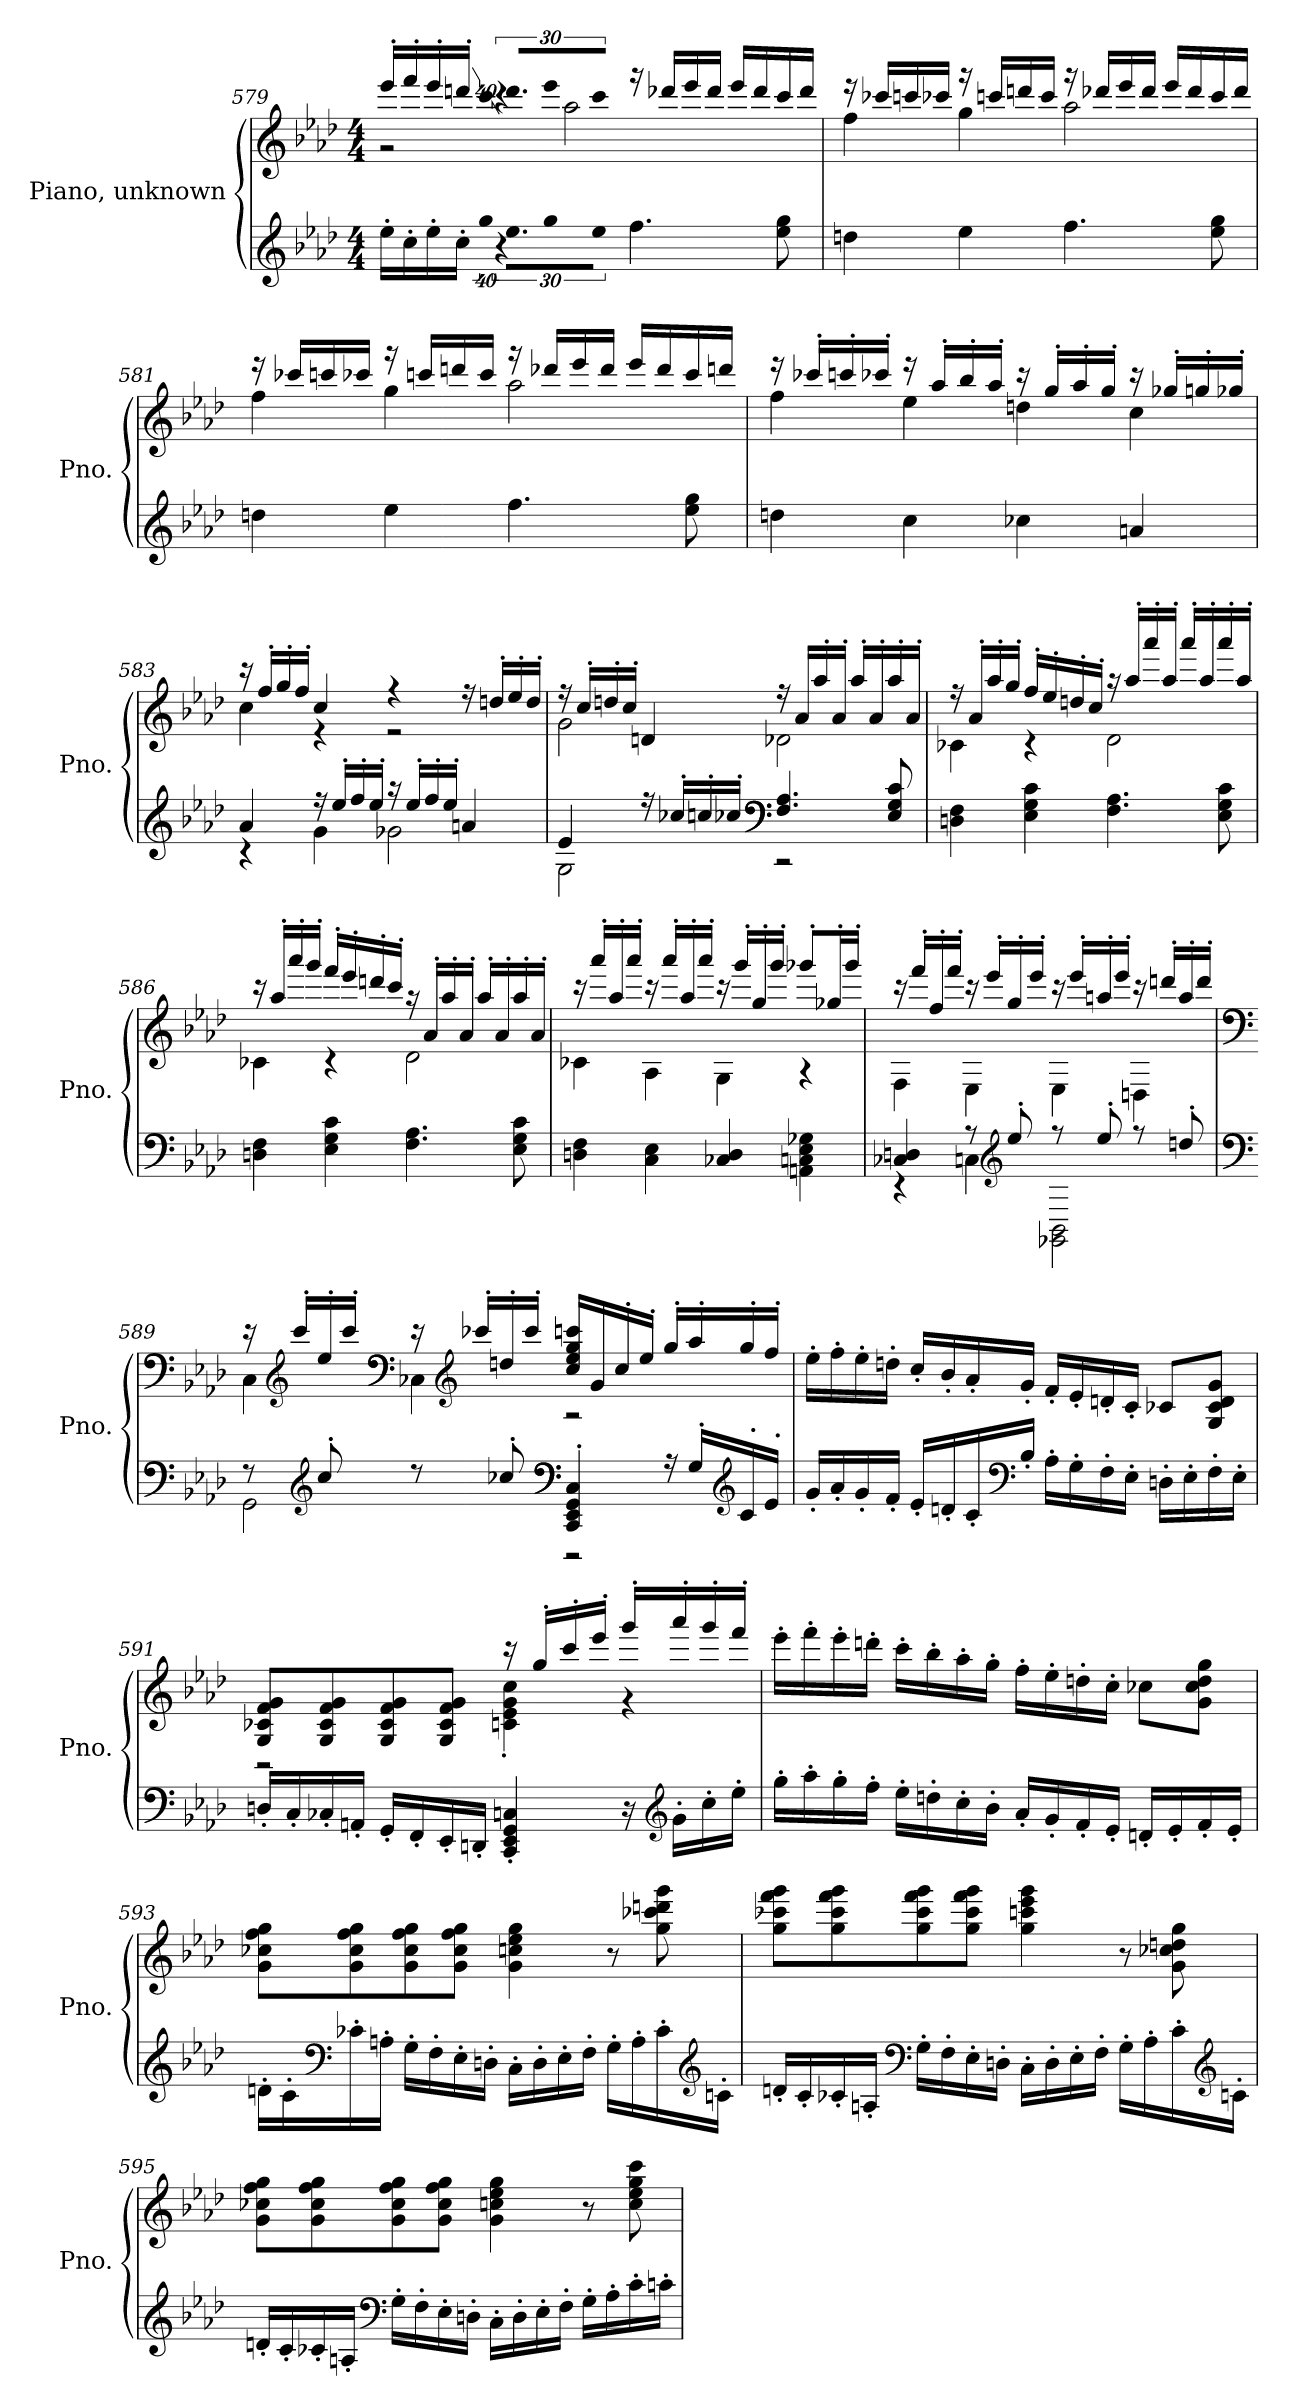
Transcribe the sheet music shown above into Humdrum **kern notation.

**kern	**kern
*part1	*part1
*staff2	*staff1
*I"Piano, unknown	*
*I'Pno.	*
!!LO:LB:g=z
*clefG2	*clefG2
*k[b-e-a-d-]	*k[b-e-a-d-]
*M4/4	*M4/4
=579	=579
*	*^
16ee-'\LL	16eee-'/LL	2r
16cc'\	16fff'/	.
16ee-'\	16eee-'/	.
16cc'\JJ	16dddn'/JJ	.
!LO:N:vis=32	!LO:N:vis=32	!
640%23gg\	640%23ccc/	.
!LO:N:vis=64	!LO:N:vis=64	!
960%17r	960%17r	.
!LO:N:vis=32.	!LO:N:vis=32.	!
1920%103ee-\KLL	1920%103ddd/KLL	.
!LO:N:vis=16	!LO:N:vis=16	!
1920%137gg\	1920%137eee-/	.
!LO:N:vis=16	!LO:N:vis=16	!
1920%137ee-\JJ	1920%137ccc/JJ	.
4.ff\	16r	2aa-\
.	16ddd-X/LL	.
.	16eee-/	.
.	16ddd-/JJ	.
.	16eee-/LL	.
.	16ddd-/	.
8ee-\ 8gg\	16ccc/	.
.	16ddd-/JJ	.
!!LO:LB:g=z	!!
=580	=580	=580
4ddn\	16r	4ff\
.	16ccc-X/LL	.
.	16cccn/	.
.	16ccc-X/JJ	.
4ee-\	16r	4gg\
.	16cccn/LL	.
.	16dddn/	.
.	16ccc/JJ	.
4.ff\	16r	2aa-\
.	16ddd-X/LL	.
.	16eee-/	.
.	16ddd-/JJ	.
.	16eee-/LL	.
.	16ddd-/	.
8ee-\ 8gg\	16ccc/	.
.	16ddd-/JJ	.
!!LO:LB:g=z	!!
=581	=581	=581
4ddn\	16r	4ff\
.	16ccc-X/LL	.
.	16cccn/	.
.	16ccc-X/JJ	.
4ee-\	16r	4gg\
.	16cccn/LL	.
.	16dddn/	.
.	16ccc/JJ	.
4.ff\	16r	2aa-\
.	16ddd-X/LL	.
.	16eee-/	.
.	16ddd-/JJ	.
.	16eee-/LL	.
.	16ddd-/	.
8ee-\ 8gg\	16ccc/	.
.	16dddn/JJ	.
!!LO:LB:g=z	!!
=582	=582	=582
4ddn\	16r	4ff\
.	16ccc-X'/LL	.
.	16cccn'/	.
.	16ccc-X'/JJ	.
4cc\	16r	4ee-\
.	16aa-'/LL	.
.	16bb-'/	.
.	16aa-'/JJ	.
4cc-X\	16r	4ddn\
.	16gg'/LL	.
.	16aa-'/	.
.	16gg'/JJ	.
4an/	16r	4cc\
.	16gg-X'/LL	.
.	16ggn'/	.
.	16gg-X'/JJ	.
=583	=583	=583
*^	*	*
4a-/	4r	16r	4cc\
.	.	16ff'/LL	.
.	.	16gg'/	.
.	.	16ff'/JJ	.
16r	4g\	4cc/	4r
16ee-'/LL	.	.	.
16ff'/	.	.	.
16ee-'/JJ	.	.	.
16r	2g-X\	4r	2r
16ee-'/LL	.	.	.
16ff'/	.	.	.
16ee-'/JJ	.	.	.
4an/	.	16r	.
.	.	16ddn'/LL	.
.	.	16ee-'/	.
.	.	16dd'/JJ	.
!!LO:LB:g=z	!!
=584	=584	=584	=584
4e-/	2G\	16r	2g\
.	.	16cc'/LL	.
.	.	16ddn'/	.
.	.	16cc'/JJ	.
16r	.	4dn/	.
16cc-X'/LL	.	.	.
16ccn'/	.	.	.
16cc-X'/JJ	.	.	.
*clefF4	*	*	*
4.F/ 4.A-/	2r	16r	2d-X\
.	.	16a-/LL	.
.	.	16aa-'/	.
.	.	16a-'/JJ	.
.	.	16aa-'/LL	.
.	.	16a-'/	.
8E-/ 8G/ 8c/	.	16aa-'/	.
.	.	16a-'/JJ	.
*v	*v	*	*
=585	=585	=585
4Dn\ 4F\	16r	4c-X\
.	16a-'/LL	.
.	16aa-'/	.
.	16gg'/JJ	.
4E-\ 4G\ 4c\	16ff'/LL	4r
.	16ee-'/	.
.	16ddn'/	.
.	16cc'/JJ	.
4.F\ 4.A-\	16r	2d-\
.	16aa-'/LL	.
.	16aaa-'/	.
.	16aa-'/JJ	.
.	16aaa-'/LL	.
.	16aa-'/	.
8E-\ 8G\ 8c\	16aaa-'/	.
.	16aa-'/JJ	.
!!LO:PB:g=z	!!
=586	=586	=586
4Dn\ 4F\	16r	4c-X\
.	16aa-'/LL	.
.	16aaa-'/	.
.	16ggg'/JJ	.
4E-\ 4G\ 4c\	16fff'/LL	4r
.	16eee-'/	.
.	16dddn'/	.
.	16ccc'/JJ	.
4.F\ 4.A-\	16r	2d-\
.	16a-'/LL	.
.	16aa-'/	.
.	16a-'/JJ	.
.	16aa-'/LL	.
.	16a-'/	.
8E-\ 8G\ 8c\	16aa-'/	.
.	16a-'/JJ	.
=587	=587	=587
4Dn\ 4F\	16r	4c-X\
.	16aaa-'/LL	.
.	16aa-'/	.
.	16aaa-'/JJ	.
4C\ 4E-\	16r	4A-\
.	16aaa-'/LL	.
.	16aa-'/	.
.	16aaa-'/JJ	.
4C-X/ 4D/	16r	4G\
.	16ggg'/LL	.
.	16gg'/	.
.	16ggg'/JJ	.
4AAn\ 4Cn\ 4E-\ 4G-X\	8ggg-X'/L	4r
.	16gg-X'/L	.
.	16ggg-'/JJ	.
!!LO:LB:g=z	!!
=588	=588	=588
*^	*	*
4C-X/ 4Dn/	4r	16r	4F\
.	.	16fff'/LL	.
.	.	16ff'/	.
.	.	16fff'/JJ	.
8r	4Cn\	16r	4E-\
.	.	16eee-'/LL	.
*clefG2	*	*	*
8ee-'/	.	16gg'/	.
.	.	16eee-'/JJ	.
8r	2GG-X\ 2BB-\	16r	4E-\
.	.	16eee-'/LL	.
8ee-'/	.	16aan'/	.
.	.	16eee-'/JJ	.
8r	.	16r	4Dn\
.	.	16dddn'/LL	.
8ddn'/	.	16aa'/	.
.	.	16ddd'/JJ	.
!!LO:LB:g=z	!!
=589	=589	=589	=589
*clefF4	*	*clefF4	*
8r	2GG\	16r	4C\
*	*	*clefG2	*
.	.	16ccc'/LL	.
*clefG2	*	*	*
8cc'/	.	16ee-'/	.
.	.	16ccc'/JJ	.
*	*	*clefF4	*
8r	.	16r	4C-X\
*	*	*clefG2	*
.	.	16ccc-X'/LL	.
8cc-X'/	.	16ddn'/	.
.	.	16ccc-'/JJ	.
*clefF4	*	*	*
4CC/' 4EE-/' 4GG/' 4C/'	2r	16cc/ 16ee-/ 16gg/ 16cccn/LL	2r
.	.	16g/	.
.	.	16cc'/	.
.	.	16ee-'/JJ	.
16r	.	16gg'/LL	.
16G'/LL	.	16aa-'/	.
*clefG2	*	*	*
16c'/	.	16gg'/	.
16e-'/JJ	.	16ff'/JJ	.
*v	*v	*	*
*	*v	*v
!!LO:LB:g=z
=590	=590
16g'/LL	16ee-'\LL
16a-'/	16ff'\
16g'/	16ee-'\
16f'/JJ	16ddn'\JJ
16e-'/LL	16cc'/LL
16dn'/	16b-'/
16c'/	16a-'/
*clefF4	*
16B-'/JJ	16g'/JJ
16A-'\LL	16f'/LL
16G'\	16e-'/
16F'\	16dn'/
16E-'\JJ	16c'/JJ
16Dn'\LL	8c-X/L
16E-'\	.
16F'\	8G/ 8c-/ 8d/ 8g/J
16E-'\JJ	.
=591	=591
*	*^
16Dn'/LL	8G/ 8c-X/ 8f/ 8g/L	2r
16C'/	.	.
16C-X'/	8G/ 8c-/ 8f/ 8g/	.
16AAn'/JJ	.	.
16GG'/LL	8G/ 8c-/ 8f/ 8g/	.
16FF'/	.	.
16EE-'/	8G/ 8c-/ 8f/ 8g/J	.
16DDn'/JJ	.	.
4CC/' 4EE-/' 4GG/' 4Cn/'	16r	4cn\' 4e-\' 4g\' 4cc\'
.	16gg'/LL	.
.	16ccc'/	.
.	16eee-'/JJ	.
16r	16ggg'/LL	4r
*clefG2	*	*
16g'\LL	16aaa-'/	.
16cc'\	16ggg'/	.
16ee-'\JJ	16fff'/JJ	.
*	*v	*v
!!LO:LB:g=z
=592	=592
16gg'\LL	16eee-'\LL
16aa-'\	16fff'\
16gg'\	16eee-'\
16ff'\JJ	16dddn'\JJ
16ee-'\LL	16ccc'\LL
16ddn'\	16bb-'\
16cc'\	16aa-'\
16b-'\JJ	16gg'\JJ
16a-'/LL	16ff'\LL
16g'/	16ee-'\
16f'/	16ddn'\
16e-'/JJ	16cc'\JJ
16dn'/LL	8cc-X\L
16e-'/	.
16f'/	8g\ 8cc-\ 8dd\ 8gg\J
16e-'/JJ	.
=593	=593
16dn'\LL	8g\ 8cc-X\ 8ff\ 8gg\L
16c'\	.
*clefF4	*
16c-X'\	8g\ 8cc-\ 8ff\ 8gg\
16An'\JJ	.
16G'\LL	8g\ 8cc-\ 8ff\ 8gg\
16F'\	.
16E-'\	8g\ 8cc-\ 8ff\ 8gg\J
16Dn'\JJ	.
16C'\LL	4g\ 4ccn\ 4ee-\ 4gg\
16D'\	.
16E-'\	.
16F'\JJ	.
16G'\LL	8r
16A'\	.
16c-'\	8gg\ 8ccc-X\ 8dddn\ 8ggg\
*clefG2	*
16cn'\JJ	.
!!LO:LB:g=z
=594	=594
16dn'/LL	8gg\ 8ccc-X\ 8fff\ 8ggg\L
16c'/	.
16c-X'/	8gg\ 8ccc-\ 8fff\ 8ggg\
16An'/JJ	.
*clefF4	*
16G'\LL	8gg\ 8ccc-\ 8fff\ 8ggg\
16F'\	.
16E-'\	8gg\ 8ccc-\ 8fff\ 8ggg\J
16Dn'\JJ	.
16C'\LL	4gg\ 4cccn\ 4eee-\ 4ggg\
16D'\	.
16E-'\	.
16F'\JJ	.
16G'\LL	8r
16A'\	.
16c-'\	8g\ 8cc-X\ 8ddn\ 8gg\
*clefG2	*
16cn'\JJ	.
=595	=595
16dn'/LL	8g\ 8cc-X\ 8ff\ 8gg\L
16c'/	.
16c-X'/	8g\ 8cc-\ 8ff\ 8gg\
16An'/JJ	.
*clefF4	*
16G'\LL	8g\ 8cc-\ 8ff\ 8gg\
16F'\	.
16E-'\	8g\ 8cc-\ 8ff\ 8gg\J
16Dn'\JJ	.
16C'\LL	4g\ 4ccn\ 4ee-\ 4gg\
16D'\	.
16E-'\	.
16F'\JJ	.
16G'\LL	8r
16A'\	.
16c-'\	8cc\ 8ee-\ 8gg\ 8ccc\
16cn'\JJ	.
=	=
*-	*-
